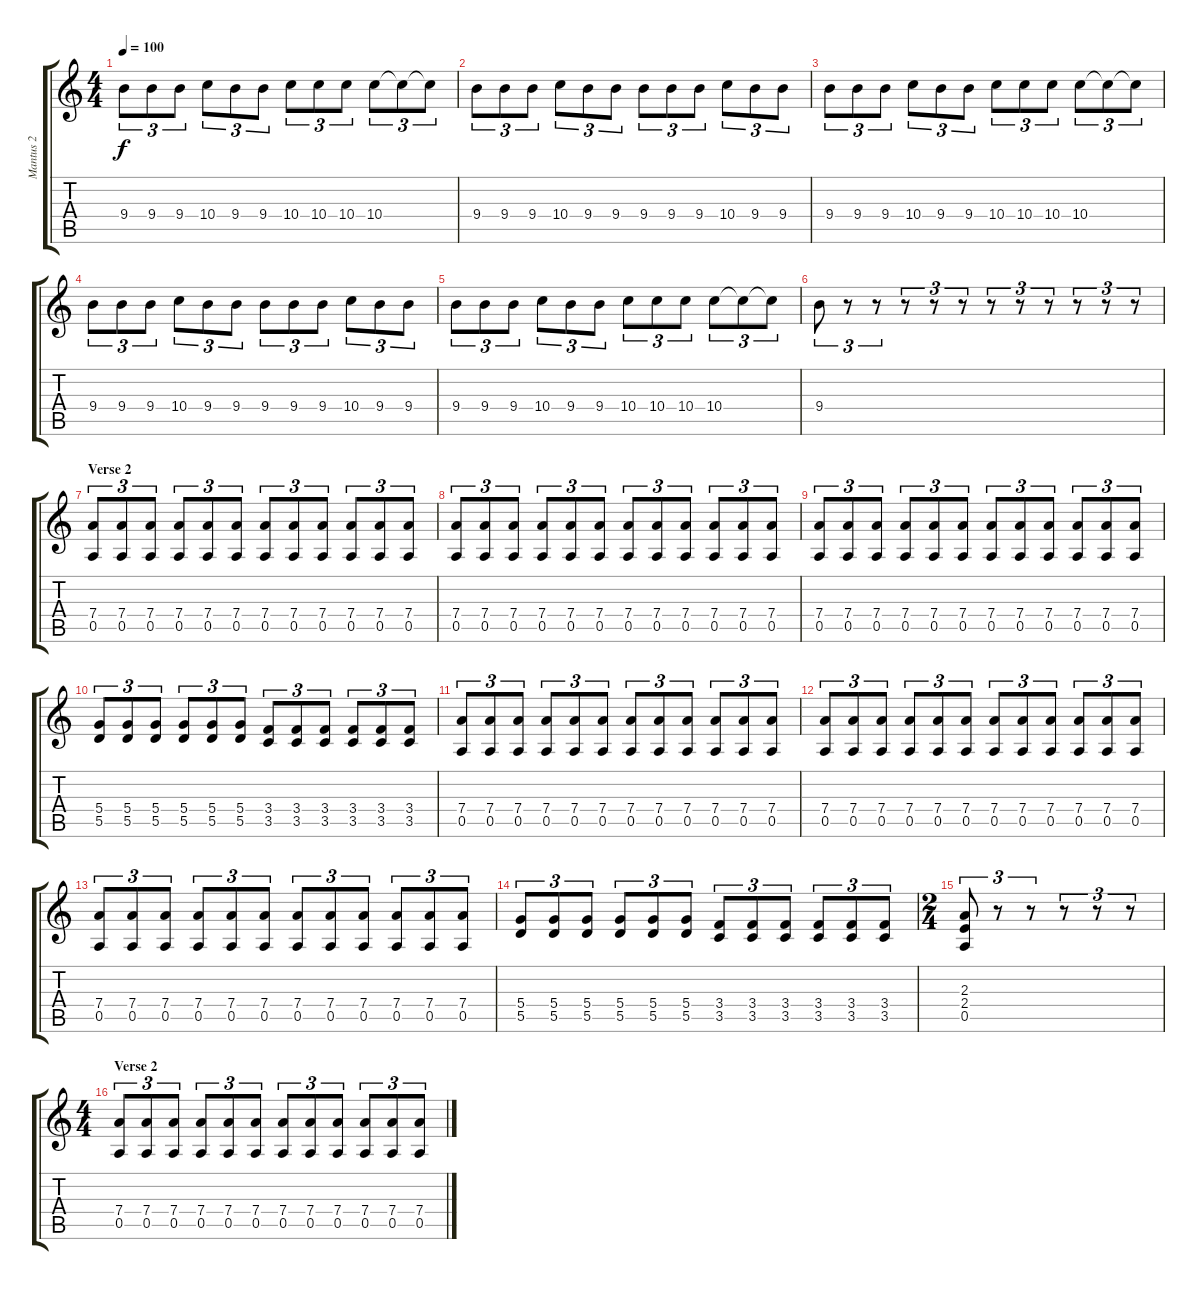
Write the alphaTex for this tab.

\track ("Mantus 2" "Mantus 2") {instrument distortionguitar}
\staff {score tabs}
\tuning (E4 B3 G3 D3 A2 E2) {hide}
\ts (4 4)
\tempo 100
\clef g2
\ks c
9.4.8{tu (3 2) dy f} 9.4.8{tu (3 2)} 9.4.8{tu (3 2)} 10.4.8{tu (3 2)} 9.4.8{tu (3 2)} 9.4.8{tu (3 2)} 10.4.8{tu (3 2)} 10.4.8{tu (3 2)} 10.4.8{tu (3 2)} 10.4.8{tu (3 2)} 10.4{t}.8{tu (3 2)} 10.4{t}.8{tu (3 2)} |
9.4.8{tu (3 2)} 9.4.8{tu (3 2)} 9.4.8{tu (3 2)} 10.4.8{tu (3 2)} 9.4.8{tu (3 2)} 9.4.8{tu (3 2)} 9.4.8{tu (3 2)} 9.4.8{tu (3 2)} 9.4.8{tu (3 2)} 10.4.8{tu (3 2)} 9.4.8{tu (3 2)} 9.4.8{tu (3 2)} |
9.4.8{tu (3 2)} 9.4.8{tu (3 2)} 9.4.8{tu (3 2)} 10.4.8{tu (3 2)} 9.4.8{tu (3 2)} 9.4.8{tu (3 2)} 10.4.8{tu (3 2)} 10.4.8{tu (3 2)} 10.4.8{tu (3 2)} 10.4.8{tu (3 2)} 10.4{t}.8{tu (3 2)} 10.4{t}.8{tu (3 2)} |
9.4.8{tu (3 2)} 9.4.8{tu (3 2)} 9.4.8{tu (3 2)} 10.4.8{tu (3 2)} 9.4.8{tu (3 2)} 9.4.8{tu (3 2)} 9.4.8{tu (3 2)} 9.4.8{tu (3 2)} 9.4.8{tu (3 2)} 10.4.8{tu (3 2)} 9.4.8{tu (3 2)} 9.4.8{tu (3 2)} |
9.4.8{tu (3 2)} 9.4.8{tu (3 2)} 9.4.8{tu (3 2)} 10.4.8{tu (3 2)} 9.4.8{tu (3 2)} 9.4.8{tu (3 2)} 10.4.8{tu (3 2)} 10.4.8{tu (3 2)} 10.4.8{tu (3 2)} 10.4.8{tu (3 2)} 10.4{t}.8{tu (3 2)} 10.4{t}.8{tu (3 2)} |
9.4.8{tu (3 2)} r.8{tu (3 2)} r.8{tu (3 2)} r.8{tu (3 2)} r.8{tu (3 2)} r.8{tu (3 2)} r.8{tu (3 2)} r.8{tu (3 2)} r.8{tu (3 2)} r.8{tu (3 2)} r.8{tu (3 2)} r.8{tu (3 2)} |
\section ("" "Verse 2")
(7.4 0.5).8{tu (3 2)} (7.4 0.5).8{tu (3 2)} (7.4 0.5).8{tu (3 2)} (7.4 0.5).8{tu (3 2)} (7.4 0.5).8{tu (3 2)} (7.4 0.5).8{tu (3 2)} (7.4 0.5).8{tu (3 2)} (7.4 0.5).8{tu (3 2)} (7.4 0.5).8{tu (3 2)} (7.4 0.5).8{tu (3 2)} (7.4 0.5).8{tu (3 2)} (7.4 0.5).8{tu (3 2)} |
(7.4 0.5).8{tu (3 2)} (7.4 0.5).8{tu (3 2)} (7.4 0.5).8{tu (3 2)} (7.4 0.5).8{tu (3 2)} (7.4 0.5).8{tu (3 2)} (7.4 0.5).8{tu (3 2)} (7.4 0.5).8{tu (3 2)} (7.4 0.5).8{tu (3 2)} (7.4 0.5).8{tu (3 2)} (7.4 0.5).8{tu (3 2)} (7.4 0.5).8{tu (3 2)} (7.4 0.5).8{tu (3 2)} |
(7.4 0.5).8{tu (3 2)} (7.4 0.5).8{tu (3 2)} (7.4 0.5).8{tu (3 2)} (7.4 0.5).8{tu (3 2)} (7.4 0.5).8{tu (3 2)} (7.4 0.5).8{tu (3 2)} (7.4 0.5).8{tu (3 2)} (7.4 0.5).8{tu (3 2)} (7.4 0.5).8{tu (3 2)} (7.4 0.5).8{tu (3 2)} (7.4 0.5).8{tu (3 2)} (7.4 0.5).8{tu (3 2)} |
(5.4 5.5).8{tu (3 2)} (5.4 5.5).8{tu (3 2)} (5.4 5.5).8{tu (3 2)} (5.4 5.5).8{tu (3 2)} (5.4 5.5).8{tu (3 2)} (5.4 5.5).8{tu (3 2)} (3.4 3.5).8{tu (3 2)} (3.4 3.5).8{tu (3 2)} (3.4 3.5).8{tu (3 2)} (3.4 3.5).8{tu (3 2)} (3.4 3.5).8{tu (3 2)} (3.4 3.5).8{tu (3 2)} |
(7.4 0.5).8{tu (3 2)} (7.4 0.5).8{tu (3 2)} (7.4 0.5).8{tu (3 2)} (7.4 0.5).8{tu (3 2)} (7.4 0.5).8{tu (3 2)} (7.4 0.5).8{tu (3 2)} (7.4 0.5).8{tu (3 2)} (7.4 0.5).8{tu (3 2)} (7.4 0.5).8{tu (3 2)} (7.4 0.5).8{tu (3 2)} (7.4 0.5).8{tu (3 2)} (7.4 0.5).8{tu (3 2)} |
(7.4 0.5).8{tu (3 2)} (7.4 0.5).8{tu (3 2)} (7.4 0.5).8{tu (3 2)} (7.4 0.5).8{tu (3 2)} (7.4 0.5).8{tu (3 2)} (7.4 0.5).8{tu (3 2)} (7.4 0.5).8{tu (3 2)} (7.4 0.5).8{tu (3 2)} (7.4 0.5).8{tu (3 2)} (7.4 0.5).8{tu (3 2)} (7.4 0.5).8{tu (3 2)} (7.4 0.5).8{tu (3 2)} |
(7.4 0.5).8{tu (3 2)} (7.4 0.5).8{tu (3 2)} (7.4 0.5).8{tu (3 2)} (7.4 0.5).8{tu (3 2)} (7.4 0.5).8{tu (3 2)} (7.4 0.5).8{tu (3 2)} (7.4 0.5).8{tu (3 2)} (7.4 0.5).8{tu (3 2)} (7.4 0.5).8{tu (3 2)} (7.4 0.5).8{tu (3 2)} (7.4 0.5).8{tu (3 2)} (7.4 0.5).8{tu (3 2)} |
(5.4 5.5).8{tu (3 2)} (5.4 5.5).8{tu (3 2)} (5.4 5.5).8{tu (3 2)} (5.4 5.5).8{tu (3 2)} (5.4 5.5).8{tu (3 2)} (5.4 5.5).8{tu (3 2)} (3.4 3.5).8{tu (3 2)} (3.4 3.5).8{tu (3 2)} (3.4 3.5).8{tu (3 2)} (3.4 3.5).8{tu (3 2)} (3.4 3.5).8{tu (3 2)} (3.4 3.5).8{tu (3 2)} |
\ts (2 4)
(2.3 2.4 0.5).8{tu (3 2)} r.8{tu (3 2)} r.8{tu (3 2)} r.8{tu (3 2)} r.8{tu (3 2)} r.8{tu (3 2)} |
\ts (4 4)
\section ("" "Verse 2")
(7.4 0.5).8{tu (3 2)} (7.4 0.5).8{tu (3 2)} (7.4 0.5).8{tu (3 2)} (7.4 0.5).8{tu (3 2)} (7.4 0.5).8{tu (3 2)} (7.4 0.5).8{tu (3 2)} (7.4 0.5).8{tu (3 2)} (7.4 0.5).8{tu (3 2)} (7.4 0.5).8{tu (3 2)} (7.4 0.5).8{tu (3 2)} (7.4 0.5).8{tu (3 2)} (7.4 0.5).8{tu (3 2)}
